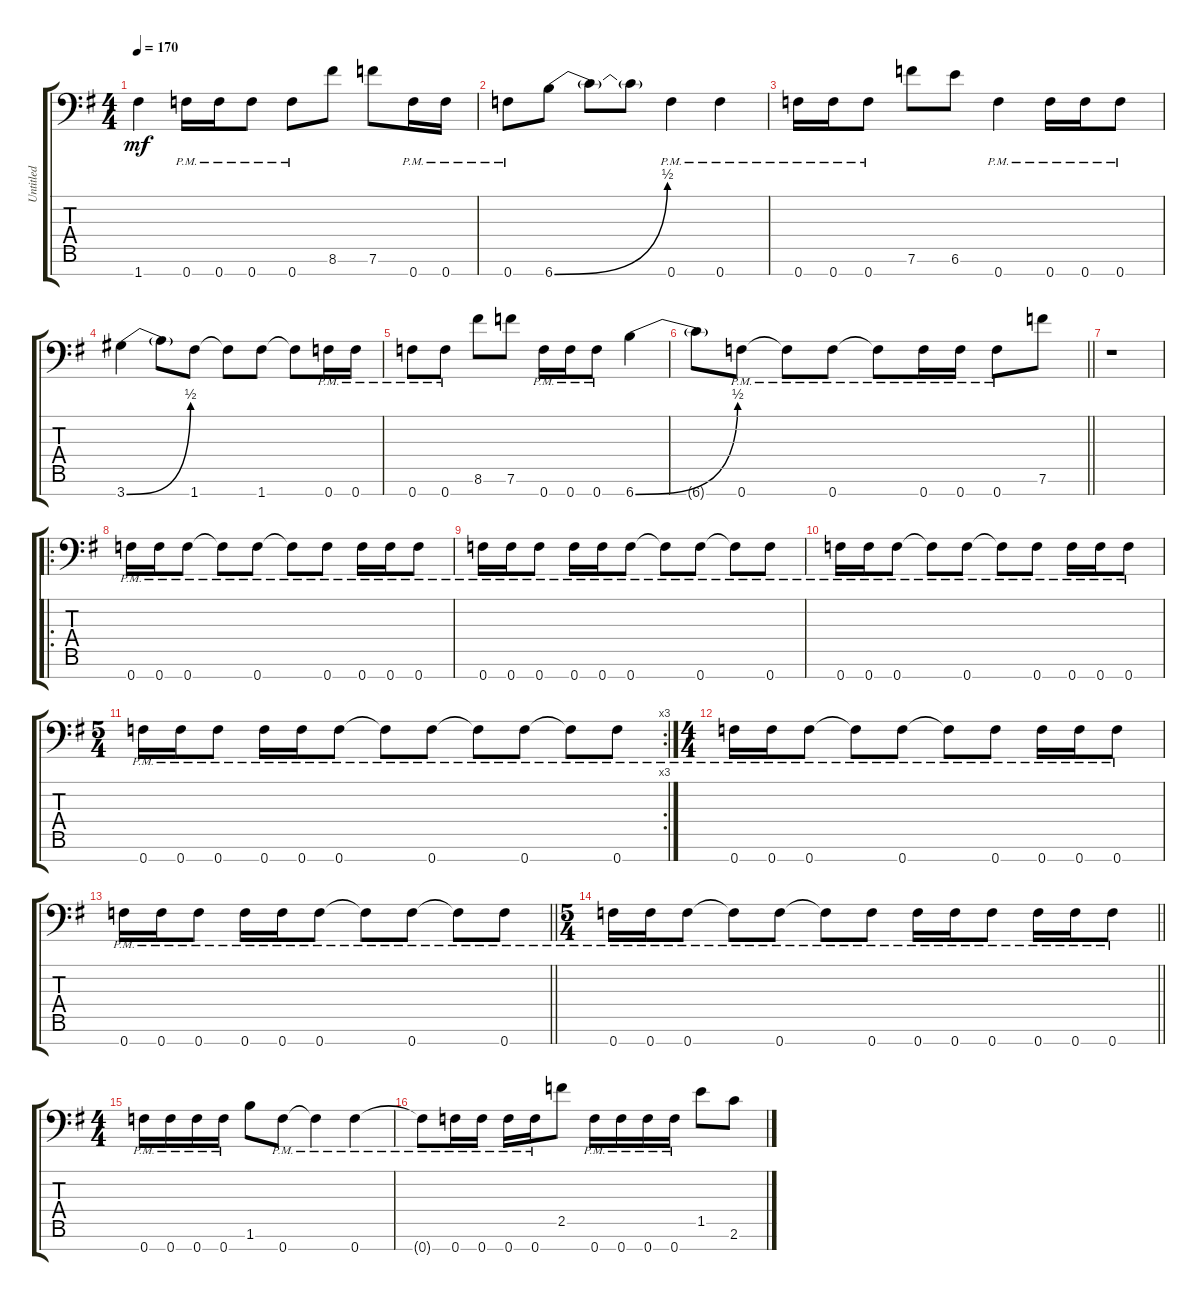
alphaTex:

\track ("Untitled" "Untitled") {instrument overdrivenguitar}
\staff {score tabs}
\tuning (Bb3 F3 Db3 Ab2 Eb2 Bb1 F1) {hide}
\ts (4 4)
\tempo 170
\clef f4
\ks g
1.7.4{ot 8vb dy mf} 0.7{pm}.16{ot 8vb} 0.7{pm}.16{ot 8vb} 0.7{pm}.8{ot 8vb} 0.7{pm}.8{ot 8vb} 8.6.8{ot 8vb} 7.6.8{ot 8vb} 0.7{pm}.16{ot 8vb} 0.7{pm}.16{ot 8vb} |
0.7{pm}.8{ot 8vb} 6.7{be (bend 0 0 60 2)}.8{ot 8vb} 6.7{t}.8{ot 8vb} 6.7{t}.8{ot 8vb} 0.7{pm}.4{ot 8vb} 0.7{pm}.4{ot 8vb} |
0.7{pm}.16{ot 8vb} 0.7{pm}.16{ot 8vb} 0.7{pm}.8{ot 8vb} 7.6.8{ot 8vb} 6.6.8{ot 8vb} 0.7{pm}.4{ot 8vb} 0.7{pm}.16{ot 8vb} 0.7{pm}.16{ot 8vb} 0.7{pm}.8{ot 8vb} |
3.7{be (bend 0 0 60 2)}.4{ot 8vb} 3.7{t}.8{ot 8vb} 1.7.8{ot 8vb} 1.7{t}.8{ot 8vb} 1.7.8{ot 8vb} 1.7{t}.8{ot 8vb} 0.7{pm}.16{ot 8vb} 0.7{pm}.16{ot 8vb} |
0.7{pm}.8{ot 8vb} 0.7{pm}.8{ot 8vb} 8.6.8{ot 8vb} 7.6.8{ot 8vb} 0.7{pm}.16{ot 8vb} 0.7{pm}.16{ot 8vb} 0.7{pm}.8{ot 8vb} 6.7{be (bend 0 0 60 2)}.4{ot 8vb} |
\barLineRight lightlight
6.7{t}.8{ot 8vb} 0.7{pm}.8{ot 8vb} 0.7{pm t}.8{ot 8vb} 0.7{pm}.8{ot 8vb} 0.7{pm t}.8{ot 8vb} 0.7{pm}.16{ot 8vb} 0.7{pm}.16{ot 8vb} 0.7{pm}.8{ot 8vb} 7.6.8{ot 8vb} |
r.1 |
\ro
0.7{pm}.16{ot 8vb} 0.7{pm}.16{ot 8vb} 0.7{pm}.8{ot 8vb} 0.7{pm t}.8{ot 8vb} 0.7{pm}.8{ot 8vb} 0.7{pm t}.8{ot 8vb} 0.7{pm}.8{ot 8vb} 0.7{pm}.16{ot 8vb} 0.7{pm}.16{ot 8vb} 0.7{pm}.8{ot 8vb} |
0.7{pm}.16{ot 8vb} 0.7{pm}.16{ot 8vb} 0.7{pm}.8{ot 8vb} 0.7{pm}.16{ot 8vb} 0.7{pm}.16{ot 8vb} 0.7{pm}.8{ot 8vb} 0.7{pm t}.8{ot 8vb} 0.7{pm}.8{ot 8vb} 0.7{pm t}.8{ot 8vb} 0.7{pm}.8{ot 8vb} |
0.7{pm}.16{ot 8vb} 0.7{pm}.16{ot 8vb} 0.7{pm}.8{ot 8vb} 0.7{pm t}.8{ot 8vb} 0.7{pm}.8{ot 8vb} 0.7{pm t}.8{ot 8vb} 0.7{pm}.8{ot 8vb} 0.7{pm}.16{ot 8vb} 0.7{pm}.16{ot 8vb} 0.7{pm}.8{ot 8vb} |
\rc 3
\ts (5 4)
0.7{pm}.16{ot 8vb} 0.7{pm}.16{ot 8vb} 0.7{pm}.8{ot 8vb} 0.7{pm}.16{ot 8vb} 0.7{pm}.16{ot 8vb} 0.7{pm}.8{ot 8vb} 0.7{pm t}.8{ot 8vb} 0.7{pm}.8{ot 8vb} 0.7{pm t}.8{ot 8vb} 0.7{pm}.8{ot 8vb} 0.7{pm t}.8{ot 8vb} 0.7{pm}.8{ot 8vb} |
\ts (4 4)
0.7{pm}.16{ot 8vb} 0.7{pm}.16{ot 8vb} 0.7{pm}.8{ot 8vb} 0.7{pm t}.8{ot 8vb} 0.7{pm}.8{ot 8vb} 0.7{pm t}.8{ot 8vb} 0.7{pm}.8{ot 8vb} 0.7{pm}.16{ot 8vb} 0.7{pm}.16{ot 8vb} 0.7{pm}.8{ot 8vb} |
\barLineRight lightlight
0.7{pm}.16{ot 8vb} 0.7{pm}.16{ot 8vb} 0.7{pm}.8{ot 8vb} 0.7{pm}.16{ot 8vb} 0.7{pm}.16{ot 8vb} 0.7{pm}.8{ot 8vb} 0.7{pm t}.8{ot 8vb} 0.7{pm}.8{ot 8vb} 0.7{pm t}.8{ot 8vb} 0.7{pm}.8{ot 8vb} |
\ts (5 4)
\barLineRight lightlight
0.7{pm}.16{ot 8vb} 0.7{pm}.16{ot 8vb} 0.7{pm}.8{ot 8vb} 0.7{pm t}.8{ot 8vb} 0.7{pm}.8{ot 8vb} 0.7{pm t}.8{ot 8vb} 0.7{pm}.8{ot 8vb} 0.7{pm}.16{ot 8vb} 0.7{pm}.16{ot 8vb} 0.7{pm}.8{ot 8vb} 0.7{pm}.16{ot 8vb} 0.7{pm}.16{ot 8vb} 0.7{pm}.8{ot 8vb} |
\ts (4 4)
0.7{pm}.16{ot 8vb} 0.7{pm}.16{ot 8vb} 0.7{pm}.16{ot 8vb} 0.7{pm}.16{ot 8vb} 1.6.8{ot 8vb} 0.7{pm}.8{ot 8vb} 0.7{pm t}.4{ot 8vb} 0.7{pm}.4{ot 8vb} |
0.7{pm t}.8{ot 8vb} 0.7{pm}.16{ot 8vb} 0.7{pm}.16{ot 8vb} 0.7{pm}.16{ot 8vb} 0.7{pm}.16{ot 8vb} 2.5.8{ot 8vb} 0.7{pm}.16{ot 8vb} 0.7{pm}.16{ot 8vb} 0.7{pm}.16{ot 8vb} 0.7{pm}.16{ot 8vb} 1.5.8{ot 8vb} 2.6.8{ot 8vb}
